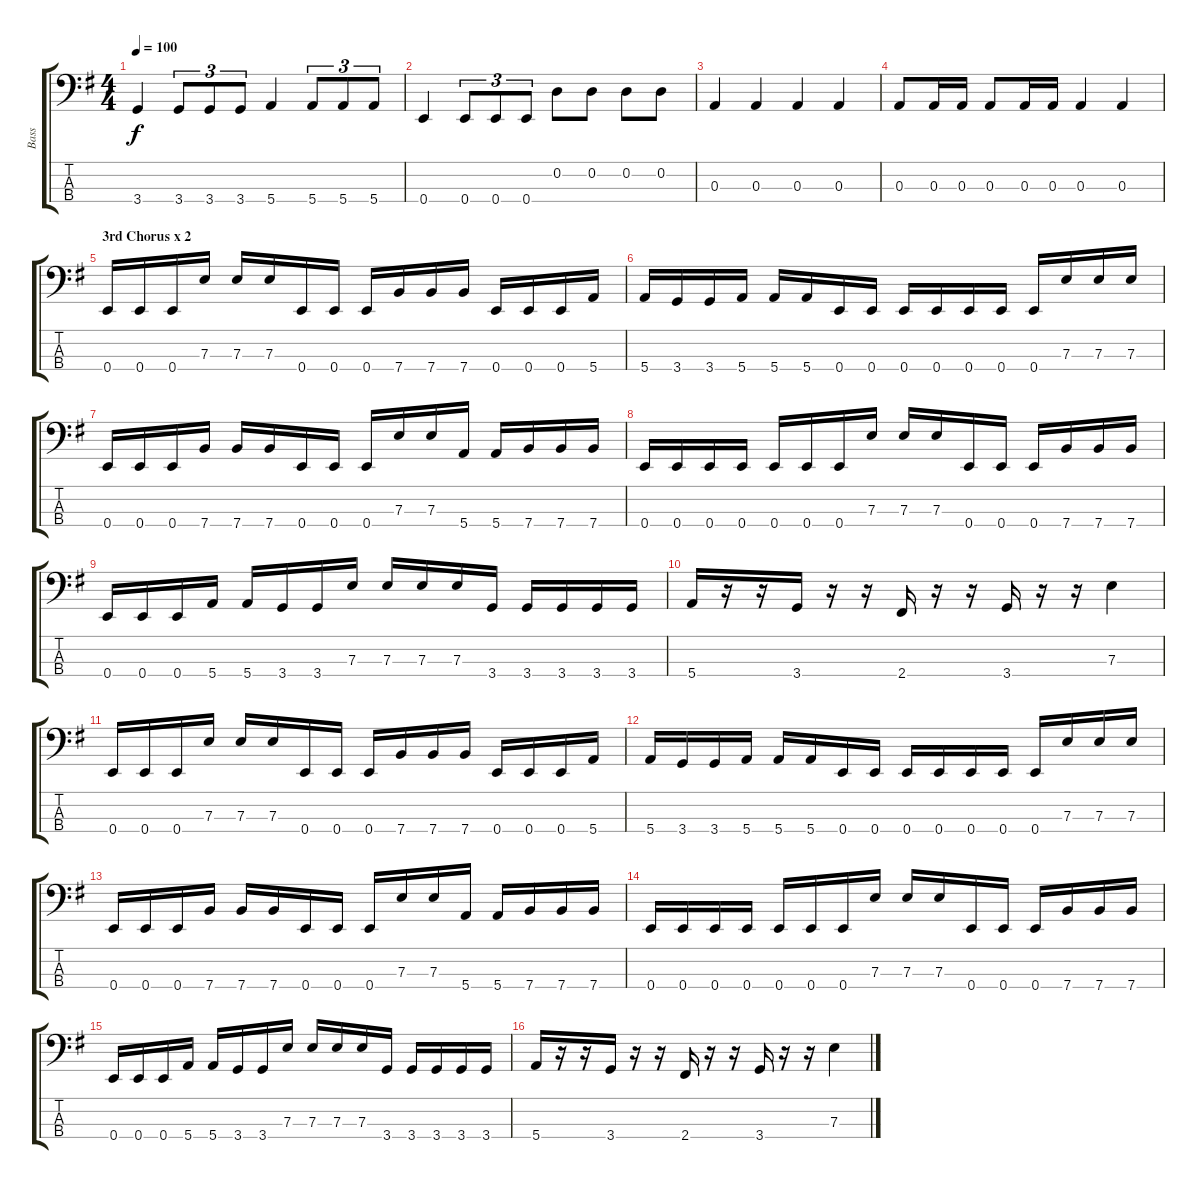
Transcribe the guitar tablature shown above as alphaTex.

\track ("Bass" "Bass") {instrument electricbasspick}
\staff {score tabs}
\tuning (G2 D2 A1 E1) {hide}
\ts (4 4)
\tempo 100
\clef f4
\ks eminor
3.4.4{dy f} 3.4.8{tu (3 2)} 3.4.8{tu (3 2)} 3.4.8{tu (3 2)} 5.4.4 5.4.8{tu (3 2)} 5.4.8{tu (3 2)} 5.4.8{tu (3 2)} |
0.4.4 0.4.8{tu (3 2)} 0.4.8{tu (3 2)} 0.4.8{tu (3 2)} 0.2.8 0.2.8 0.2.8 0.2.8 |
0.3.4 0.3.4 0.3.4 0.3.4 |
0.3.8 0.3.16 0.3.16 0.3.8 0.3.16 0.3.16 0.3.4 0.3.4 |
\section ("" "3rd Chorus x 2")
0.4.16 0.4.16 0.4.16 7.3.16 7.3.16 7.3.16 0.4.16 0.4.16 0.4.16 7.4.16 7.4.16 7.4.16 0.4.16 0.4.16 0.4.16 5.4.16 |
5.4.16 3.4.16 3.4.16 5.4.16 5.4.16 5.4.16 0.4.16 0.4.16 0.4.16 0.4.16 0.4.16 0.4.16 0.4.16 7.3.16 7.3.16 7.3.16 |
0.4.16 0.4.16 0.4.16 7.4.16 7.4.16 7.4.16 0.4.16 0.4.16 0.4.16 7.3.16 7.3.16 5.4.16 5.4.16 7.4.16 7.4.16 7.4.16 |
0.4.16 0.4.16 0.4.16 0.4.16 0.4.16 0.4.16 0.4.16 7.3.16 7.3.16 7.3.16 0.4.16 0.4.16 0.4.16 7.4.16 7.4.16 7.4.16 |
0.4.16 0.4.16 0.4.16 5.4.16 5.4.16 3.4.16 3.4.16 7.3.16 7.3.16 7.3.16 7.3.16 3.4.16 3.4.16 3.4.16 3.4.16 3.4.16 |
5.4.16 r.16 r.16 3.4.16 r.16 r.16 2.4.16 r.16 r.16 3.4.16 r.16 r.16 7.3.4 |
0.4.16 0.4.16 0.4.16 7.3.16 7.3.16 7.3.16 0.4.16 0.4.16 0.4.16 7.4.16 7.4.16 7.4.16 0.4.16 0.4.16 0.4.16 5.4.16 |
5.4.16 3.4.16 3.4.16 5.4.16 5.4.16 5.4.16 0.4.16 0.4.16 0.4.16 0.4.16 0.4.16 0.4.16 0.4.16 7.3.16 7.3.16 7.3.16 |
0.4.16 0.4.16 0.4.16 7.4.16 7.4.16 7.4.16 0.4.16 0.4.16 0.4.16 7.3.16 7.3.16 5.4.16 5.4.16 7.4.16 7.4.16 7.4.16 |
0.4.16 0.4.16 0.4.16 0.4.16 0.4.16 0.4.16 0.4.16 7.3.16 7.3.16 7.3.16 0.4.16 0.4.16 0.4.16 7.4.16 7.4.16 7.4.16 |
0.4.16 0.4.16 0.4.16 5.4.16 5.4.16 3.4.16 3.4.16 7.3.16 7.3.16 7.3.16 7.3.16 3.4.16 3.4.16 3.4.16 3.4.16 3.4.16 |
5.4.16 r.16 r.16 3.4.16 r.16 r.16 2.4.16 r.16 r.16 3.4.16 r.16 r.16 7.3.4
